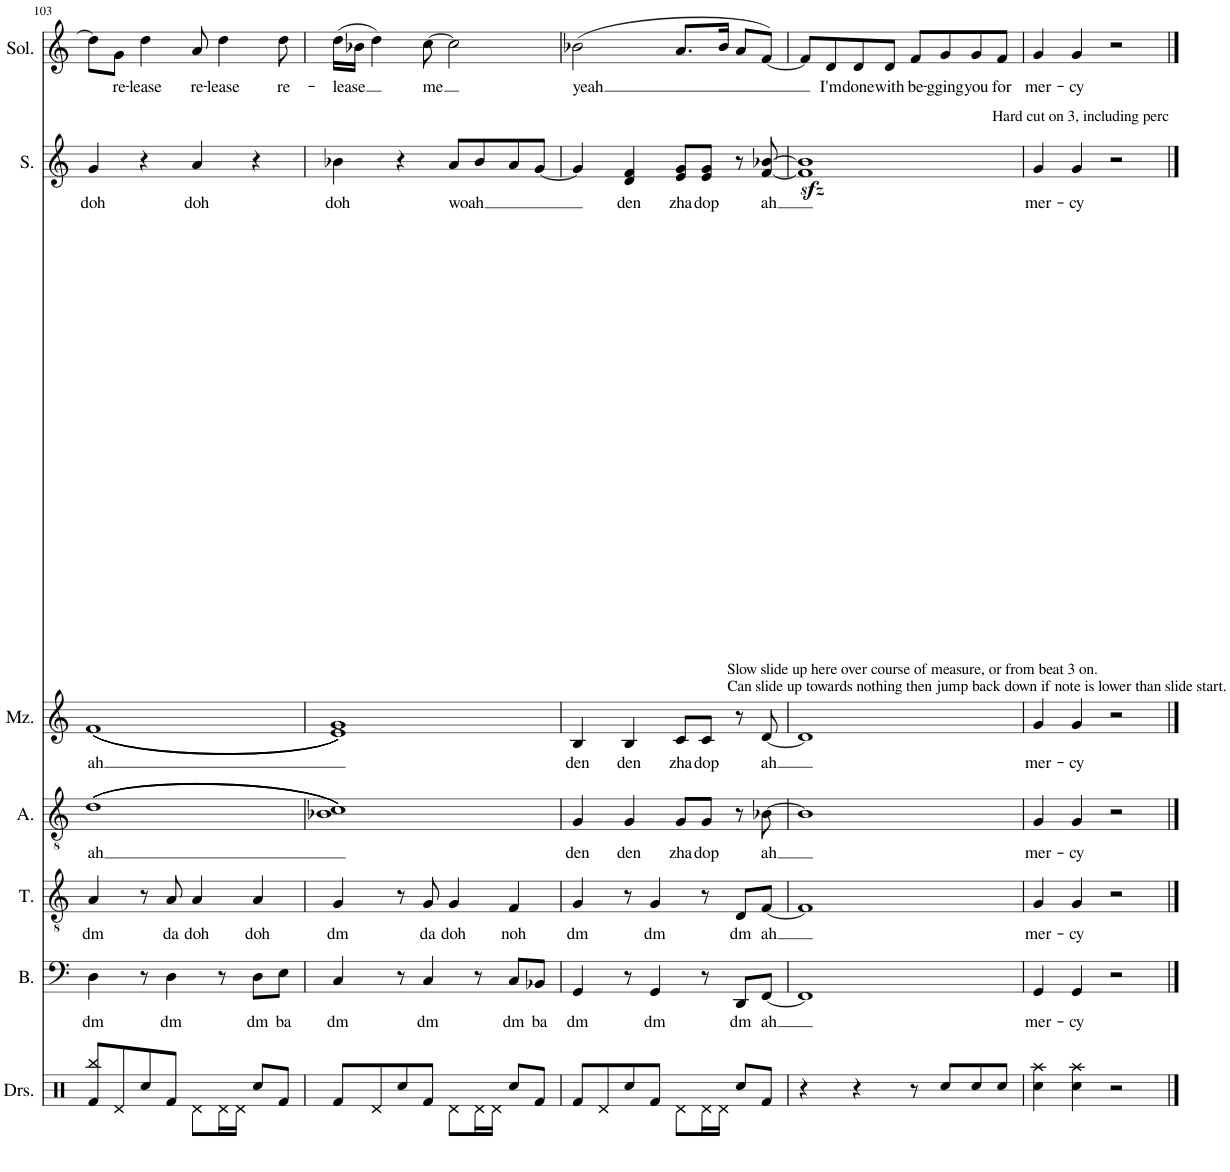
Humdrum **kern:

**kern	**text	**kern	**text	**kern	**text	**kern	**text	**kern	**text	**kern	**text
*part6	*part6	*part5	*part5	*part4	*part4	*part3	*part3	*part2	*part2	*part1	*part1
*staff6	*staff6	*staff5	*staff5	*staff4	*staff4	*staff3	*staff3	*staff2	*staff2	*staff1	*staff1
*I"Bass	*	*I"Tenor	*	*I"Alto	*	*I"Mezzo	*	*I"Soprano	*	*I"Solo	*
*I'B.	*	*I'T.	*	*I'A.	*	*I'Mz.	*	*I'S.	*	*I'Sol.	*
!!LO:PB:g=z
*clefF4	*	*clefGv2	*	*clefGv2	*	*clefG2	*	*clefG2	*	*clefG2	*
*k[]	*	*k[]	*	*k[]	*	*k[]	*	*k[]	*	*k[]	*
*M4/4	*	*M4/4	*	*M4/4	*	*M4/4	*	*M4/4	*	*M4/4	*
=103	=103	=103	=103	=103	=103	=103	=103	=103	=103	=103	=103
!	!LO:LY:b	!	!LO:LY:b	!	!LO:LY:b	!	!LO:LY:b	!	!LO:LY:b	!	!
4D\	dm	4A/	dm	((((1d	ah	((((1f	ah	4g/	doh	8dd\L]	.
!	!	!	!	!	!	!	!	!	!	!	!LO:LY:b
.	.	.	.	.	.	.	.	.	.	8g\J	re-
!	!	!	!	!	!	!	!	!	!	!	!LO:LY:b
8r	.	8r	.	.	.	.	.	4r	.	4dd\	-lease
!	!LO:LY:b	!	!LO:LY:b	!	!	!	!	!	!	!	!
4D\	dm	8A/	da	.	.	.	.	.	.	.	.
!	!	!	!LO:LY:b	!	!	!	!	!	!LO:LY:b	!	!LO:LY:b
.	.	4A/	doh	.	.	.	.	4a/	doh	8a/	re-
!	!	!	!	!	!	!	!	!	!	!	!LO:LY:b
8r	.	.	.	.	.	.	.	.	.	4dd\	-lease
!	!LO:LY:b	!	!LO:LY:b	!	!	!	!	!	!	!	!
8D\L	dm	4A/	doh	.	.	.	.	4r	.	.	.
!	!LO:LY:b	!	!	!	!	!	!	!	!	!	!LO:LY:b
8E\J	ba	.	.	.	.	.	.	.	.	8dd\	re-
=104	=104	=104	=104	=104	=104	=104	=104	=104	=104	=104	=104
!	!LO:LY:b	!	!LO:LY:b	!	!	!	!	!	!LO:LY:b	!	!LO:LY:b
4C/	dm	4G/	dm	1B-X 1c))))	.	1e 1g))))	.	4b-X\	doh	(16dd\LL	-lease
.	.	.	.	.	.	.	.	.	.	16b-X\JJ	.
.	.	.	.	.	.	.	.	.	.	4dd\)	.
8r	.	8r	.	.	.	.	.	4r	.	.	.
!	!LO:LY:b	!	!LO:LY:b	!	!	!	!	!	!	!	!LO:LY:b
4C/	dm	8G/	da	.	.	.	.	.	.	[8cc\	me
!	!	!	!LO:LY:b	!	!	!	!	!	!LO:LY:b	!	!
.	.	4G/	doh	.	.	.	.	8a/L	woah	2cc\]	.
8r	.	.	.	.	.	.	.	8b-/	.	.	.
!	!LO:LY:b	!	!LO:LY:b	!	!	!	!	!	!	!	!
8C/L	dm	4F/	noh	.	.	.	.	8a/	.	.	.
!	!LO:LY:b	!	!	!	!	!	!	!	!	!	!
8BB-X/J	ba	.	.	.	.	.	.	[8g/J	.	.	.
=105	=105	=105	=105	=105	=105	=105	=105	=105	=105	=105	=105
!	!LO:LY:b	!	!LO:LY:b	!	!LO:LY:b	!	!LO:LY:b	!	!	!	!LO:LY:b
4GG/	dm	4G/	dm	4G/	den	4B/	den	4g/]	.	(2b-X\	yeah
!	!	!	!	!	!LO:LY:b	!	!LO:LY:b	!	!LO:LY:b	!	!
8r	.	8r	.	4G/	den	4B/	den	4d/ 4f/	den	.	.
!	!LO:LY:b	!	!LO:LY:b	!	!	!	!	!	!	!	!
4GG/	dm	4G/	dm	.	.	.	.	.	.	.	.
!	!	!	!	!	!LO:LY:b	!	!LO:LY:b	!	!LO:LY:b	!	!
.	.	.	.	8G/L	zha	8c/L	zha	8e/ 8g/L	zha	8.a/L	.
!	!	!	!	!	!LO:LY:b	!	!LO:LY:b	!	!LO:LY:b	!	!
8r	.	8r	.	8G/J	dop	8c/J	dop	8e/ 8g/J	dop	.	.
.	.	.	.	.	.	.	.	.	.	16b-/Jk	.
!	!LO:LY:b	!	!LO:LY:b	!	!	!	!	!	!	!	!
8DD/L	dm	8D/L	dm	8r	.	8r	.	8r	.	8a/L	.
!	!LO:LY:b	!	!LO:LY:b	!	!LO:LY:b	!	!LO:LY:b	!	!LO:LY:b	!	!
[8FF/J	ah	[8F/J	ah	[8B-X\	ah	[8d/	ah	[8f/ [8b-X/	ah	[8f/J)	.
=106	=106	=106	=106	=106	=106	=106	=106	=106	=106	=106	=106
!	!	!	!	!	!	!	!	!LO:TX:b:t=Slow slide up here over course of measure, or from beat 3 on.	!	!	!
!	!	!	!	!	!	!	!	!LO:TX:b:t=Can slide up towards nothing then jump back down if note is lower than slide start.	!	!	!
1FF]	.	1F]	.	1B-]	.	1d]	.	1f]zz< 1b-]zz<	.	8f/L]	.
!	!	!	!	!	!	!	!	!	!	!	!LO:LY:b
.	.	.	.	.	.	.	.	.	.	8d/	I'm
!	!	!	!	!	!	!	!	!	!	!	!LO:LY:b
.	.	.	.	.	.	.	.	.	.	8d/	done
!	!	!	!	!	!	!	!	!	!	!	!LO:LY:b
.	.	.	.	.	.	.	.	.	.	8d/J	with
!	!	!	!	!	!	!	!	!	!	!	!LO:LY:b
.	.	.	.	.	.	.	.	.	.	8f/L	be-
!	!	!	!	!	!	!	!	!	!	!	!LO:LY:b
.	.	.	.	.	.	.	.	.	.	8g/	-gging
!	!	!	!	!	!	!	!	!	!	!	!LO:LY:b
.	.	.	.	.	.	.	.	.	.	8g/	you
!	!	!	!	!	!	!	!	!	!	!	!LO:LY:b
.	.	.	.	.	.	.	.	.	.	8f/J	for
=107	=107	=107	=107	=107	=107	=107	=107	=107	=107	=107	=107
!	!LO:LY:b	!	!LO:LY:b	!	!LO:LY:b	!	!LO:LY:b	!	!LO:LY:b	!	!LO:LY:b
4GG/	mer-	4G/	mer-	4G/	mer-	4g/	mer-	4g/	mer-	4g/	mer-
!	!LO:LY:b	!	!LO:LY:b	!	!LO:LY:b	!	!LO:LY:b	!	!LO:LY:b	!	!LO:LY:b
4GG/	-cy	4G/	-cy	4G/	-cy	4g/	-cy	4g/	-cy	4g/	-cy
!	!	!	!	!	!	!	!	!LO:TX:a:t=Hard cut on 3, including perc	!	!	!
2r	.	2r	.	2r	.	2r	.	2r	.	2r	.
==	==	==	==	==	==	==	==	==	==	==	==
*-	*-	*-	*-	*-	*-	*-	*-	*-	*-	*-	*-
